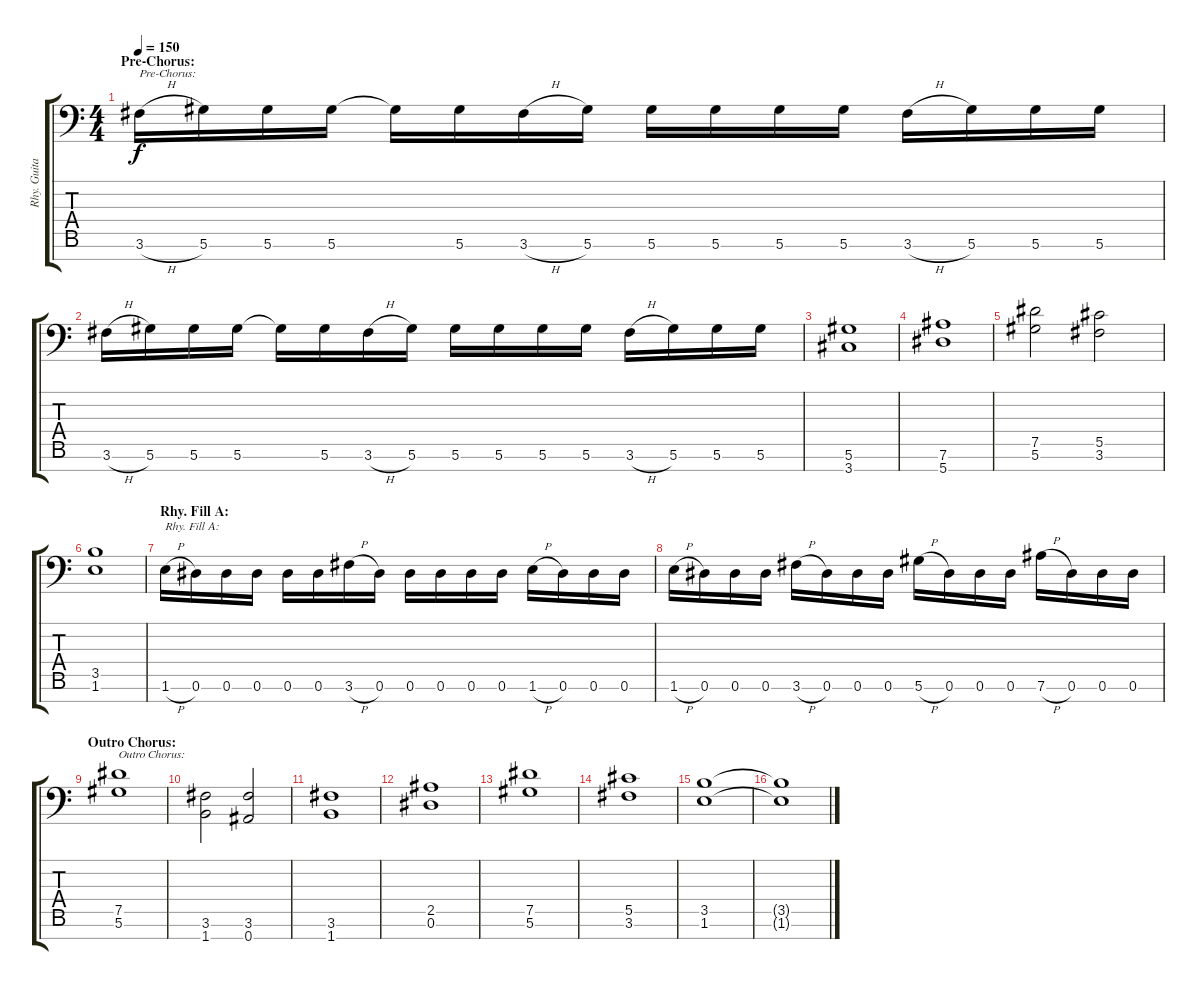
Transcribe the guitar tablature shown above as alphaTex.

\track ("Rhy. Guitar 1" "Rhy. Guita") {instrument distortionguitar}
\staff {score tabs}
\tuning (Eb4 Bb3 Gb3 Db3 Ab2 Eb2 Bb1) {hide}
\ts (4 4)
\section ("" "Pre-Chorus:")
\tempo 150
\clef f4
\ks c
3.6{h}.16{txt "Pre-Chorus:" dy f} 5.6.16 5.6.16 5.6.16 5.6{t}.16 5.6.16 3.6{h}.16 5.6.16 5.6.16 5.6.16 5.6.16 5.6.16 3.6{h}.16 5.6.16 5.6.16 5.6.16 |
3.6{h}.16 5.6.16 5.6.16 5.6.16 5.6{t}.16 5.6.16 3.6{h}.16 5.6.16 5.6.16 5.6.16 5.6.16 5.6.16 3.6{h}.16 5.6.16 5.6.16 5.6.16 |
(5.6 3.7).1 |
(7.6 5.7).1 |
(7.5 5.6).2 (5.5 3.6).2 |
(3.5 1.6).1 |
\section ("" "Rhy. Fill A:")
1.6{h}.16{txt "Rhy. Fill A:"} 0.6.16 0.6.16 0.6.16 0.6.16 0.6.16 3.6{h}.16 0.6.16 0.6.16 0.6.16 0.6.16 0.6.16 1.6{h}.16 0.6.16 0.6.16 0.6.16 |
1.6{h}.16 0.6.16 0.6.16 0.6.16 3.6{h}.16 0.6.16 0.6.16 0.6.16 5.6{h}.16 0.6.16 0.6.16 0.6.16 7.6{h}.16 0.6.16 0.6.16 0.6.16 |
\section ("" "Outro Chorus:")
(7.5 5.6).1{txt "Outro Chorus:"} |
(3.6 1.7).2 (3.6 0.7).2 |
(3.6 1.7).1 |
(2.5 0.6).1 |
(7.5 5.6).1 |
(5.5 3.6).1 |
(3.5 1.6).1 |
(3.5{t} 1.6{t}).1
